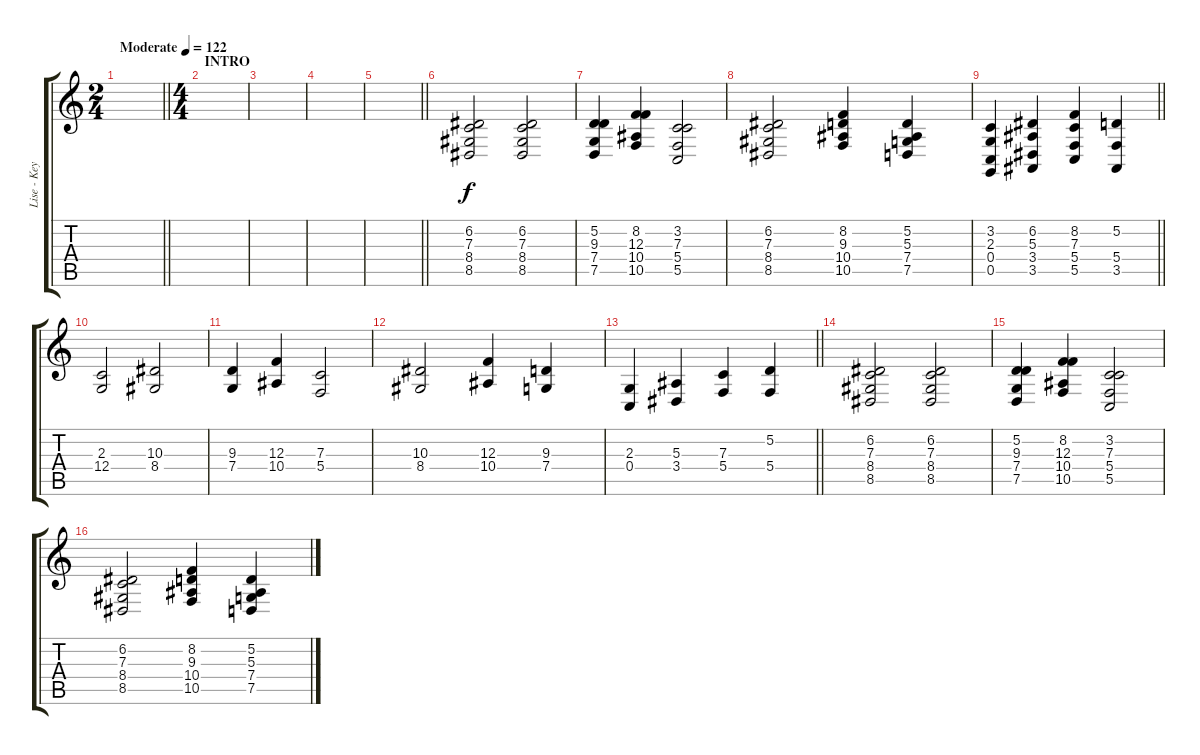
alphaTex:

\track ("Lise - Keyboards" "Lise - Key") {instrument synthstrings2}
\staff {score tabs}
\tuning (D4 A3 F3 C3 G2 C2) {hide}
\ts (2 4)
\tempo (122 "Moderate")
\clef g2
\barLineRight lightlight
\ks c
|
\ts (4 4)
\section ("" "INTRO")
|
|
|
\barLineRight lightlight
|
(6.2 7.3 8.4 8.5).2 (6.2 7.3 8.4 8.5).2 |
(5.2 9.3 7.4 7.5).4 (8.2 12.3 10.4 10.5).4 (3.2 7.3 5.4 5.5).2 |
(6.2 7.3 8.4 8.5).2 (8.2 9.3 10.4 10.5).4 (5.2 5.3 7.4 7.5).4 |
\barLineRight lightlight
(3.2 2.3 0.4 0.5).4 (6.2 5.3 3.4 3.5).4 (8.2 7.3 5.4 5.5).4 (5.2 5.4 3.5).4 |
(2.3 12.4).2 (10.3 8.4).2 |
(9.3 7.4).4 (12.3 10.4).4 (7.3 5.4).2 |
(10.3 8.4).2 (12.3 10.4).4 (9.3 7.4).4 |
\barLineRight lightlight
(2.3 0.4).4 (5.3 3.4).4 (7.3 5.4).4 (5.2 5.4).4 |
(6.2 7.3 8.4 8.5).2 (6.2 7.3 8.4 8.5).2 |
(5.2 9.3 7.4 7.5).4 (8.2 12.3 10.4 10.5).4 (3.2 7.3 5.4 5.5).2 |
(6.2 7.3 8.4 8.5).2 (8.2 9.3 10.4 10.5).4 (5.2 5.3 7.4 7.5).4
